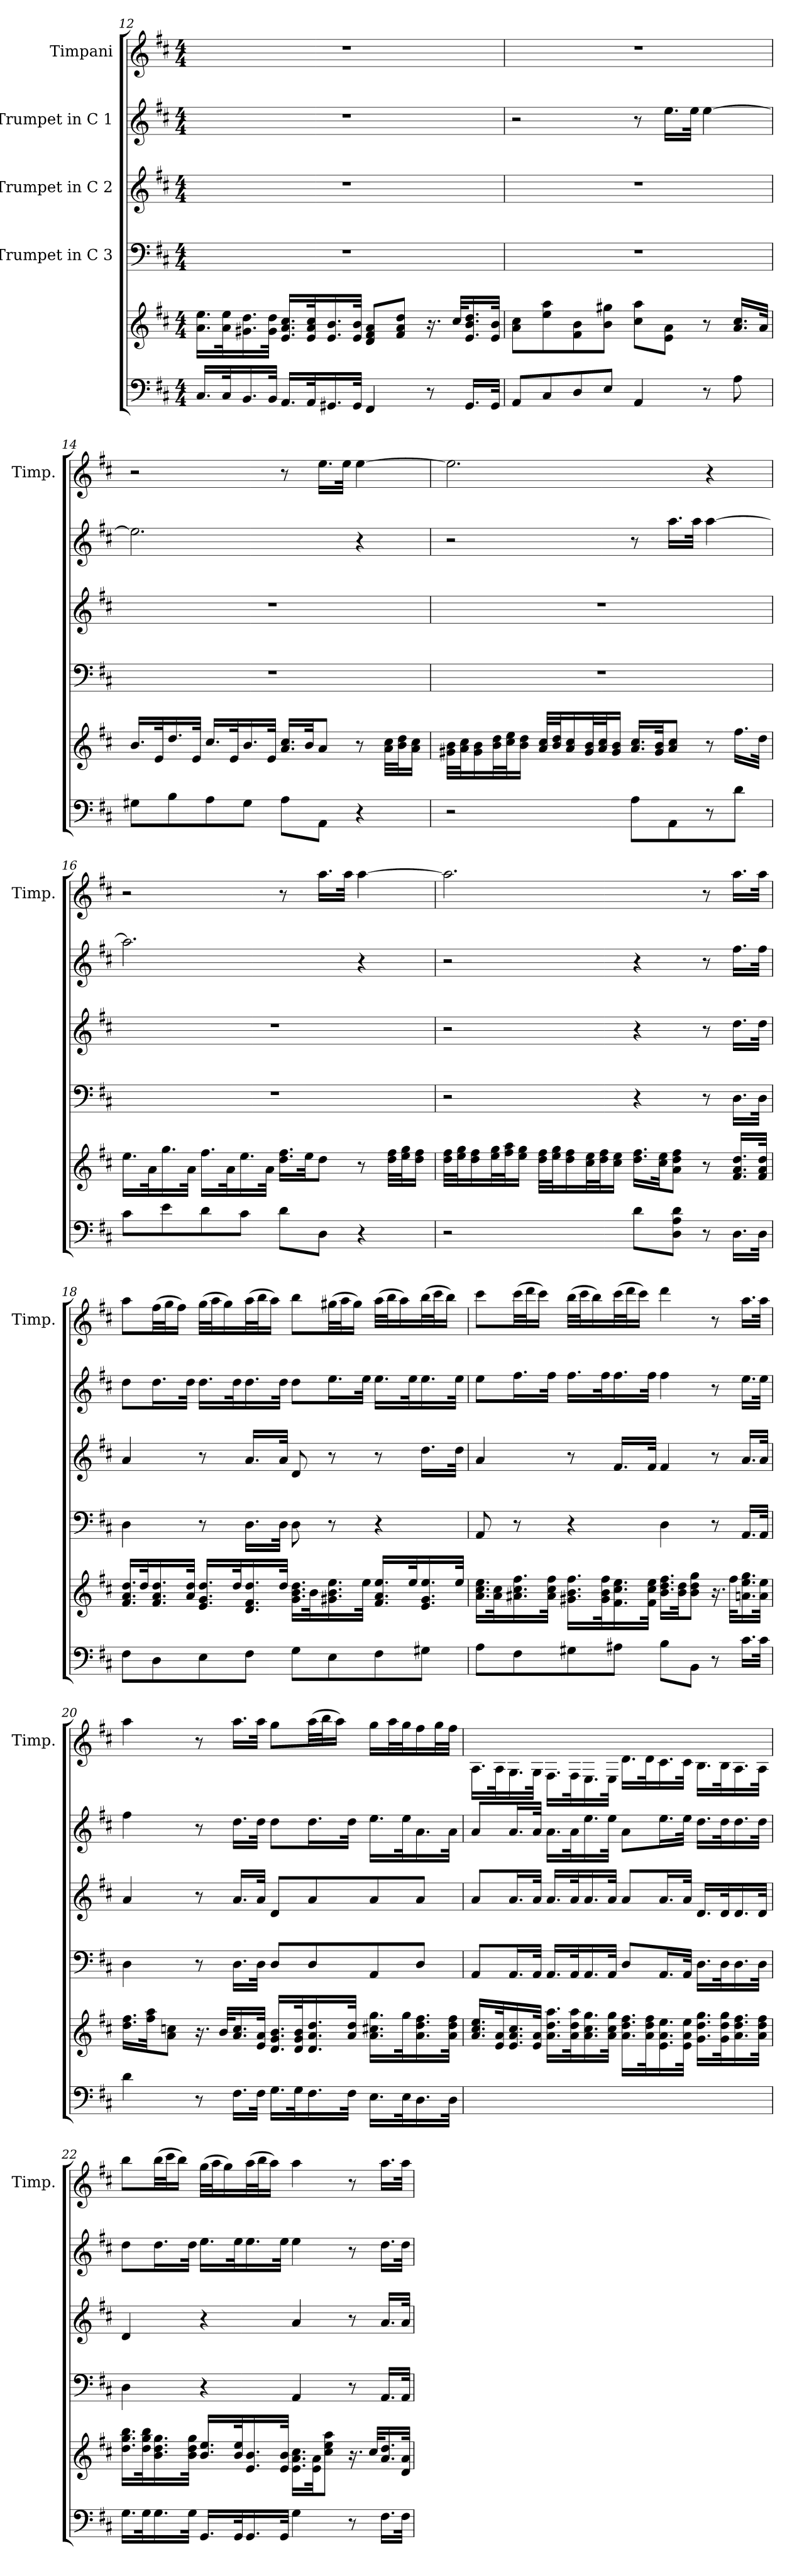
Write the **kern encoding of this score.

**kern	**kern	**kern	**kern	**kern	**kern
*part5	*part5	*part4	*part3	*part2	*part1
*staff6	*staff5	*staff4	*staff3	*staff2	*staff1
*	*	*I"Trumpet in C 3	*I"Trumpet in C 2	*I"Trumpet in C 1	*I"Timpani
*	*	*	*	*	*I'Timp.
*clefF4	*clefG2	*clefF4	*clefG2	*clefG2	*clefG2
*k[f#c#]	*k[f#c#]	*k[f#c#]	*k[f#c#]	*k[f#c#]	*k[f#c#]
*	*D:	*D:	*D:	*D:	*D:
*M4/4	*M4/4	*M4/4	*M4/4	*M4/4	*M4/4
=12	=12	=12	=12	=12	=12
16.C#/LL	16.a\ 16.ee\LL	1r	1r	1r	1r
32C#/k	32a\ 32ee\k	.	.	.	.
16.BB/	16.g#X\ 16.dd\	.	.	.	.
32BB/JJk	32g#\ 32dd\JJk	.	.	.	.
16.AA/LL	16.e/ 16.a/ 16.cc#/LL	.	.	.	.
32AA/k	32e/ 32a/ 32cc#/k	.	.	.	.
16.GG#X/	16.e/ 16.b/	.	.	.	.
32GG#/JJk	32e/ 32b/JJk	.	.	.	.
4FF#/	8d/ 8f#/ 8a/L	.	.	.	.
.	8f#/ 8a/ 8dd/J	.	.	.	.
8r	16.r	.	.	.	.
.	32cc#/KLL	.	.	.	.
16.GG#/LL	16.e/ 16.b/ 16.dd/	.	.	.	.
32GG#/JJk	32e/ 32b/JJk	.	.	.	.
!!LO:PB:g=z
=13	=13	=13	=13	=13	=13
8AA/L	8a\ 8cc#\L	1r	1r	2r	1r
8C#/	8ee\ 8aa\	.	.	.	.
8D/	8f#\ 8b\	.	.	.	.
8E/J	8b\ 8gg#X\J	.	.	.	.
4AA/	8cc#\ 8aa\L	.	.	8r	.
.	8e\ 8a\J	.	.	16.ee\LL	.
.	.	.	.	32ee\JJk	.
8r	8r	.	.	[4ee\	.
8A\	16.a/ 16.cc#/LL	.	.	.	.
.	32a/JJk	.	.	.	.
=14	=14	=14	=14	=14	=14
8G#X\L	16.b/LL	1r	1r	2.ee\]	2r
.	32e/k	.	.	.	.
8B\	16.dd/	.	.	.	.
.	32e/JJk	.	.	.	.
8A\	16.cc#/LL	.	.	.	.
.	32e/k	.	.	.	.
8G#\J	16.b/	.	.	.	.
.	32e/JJk	.	.	.	.
8A\L	16.a/ 16.cc#/LL	.	.	.	8r
.	32b/Jk	.	.	.	.
8AA\J	8a/J	.	.	.	16.ee\LL
.	.	.	.	.	32ee\JJk
4r	8r	.	.	4r	[4ee\
.	32a\ 32cc#\LLL	.	.	.	.
.	32b\ 32dd\J	.	.	.	.
.	16a\ 16cc#\JJ	.	.	.	.
=15	=15	=15	=15	=15	=15
2r	32g#X\ 32b\LLL	1r	1r	2r	2.ee\]
.	32a\ 32cc#\J	.	.	.	.
.	16g#\ 16b\	.	.	.	.
.	32b\ 32dd\L	.	.	.	.
.	32cc#\ 32ee\J	.	.	.	.
.	16b\ 16dd\JJ	.	.	.	.
.	32a/ 32cc#/LLL	.	.	.	.
.	32b/ 32dd/J	.	.	.	.
.	16a/ 16cc#/	.	.	.	.
.	32g#/ 32b/L	.	.	.	.
.	32a/ 32cc#/J	.	.	.	.
.	16g#/ 16b/JJ	.	.	.	.
8A\L	16.a/ 16.cc#/LL	.	.	8r	.
.	32g#/ 32b/Jk	.	.	.	.
8AA\	8a/ 8cc#/J	.	.	16.aa\LL	.
.	.	.	.	32aa\JJk	.
8r	8r	.	.	[4aa\	4r
8d\J	16.ff#\LL	.	.	.	.
.	32dd\JJk	.	.	.	.
!!LO:LB:g=z
=16	=16	=16	=16	=16	=16
8c#\L	16.ee\LL	1r	1r	2.aa\]	2r
.	32a\k	.	.	.	.
8e\	16.gg\	.	.	.	.
.	32a\JJk	.	.	.	.
8d\	16.ff#\LL	.	.	.	.
.	32a\k	.	.	.	.
8c#\J	16.ee\	.	.	.	.
.	32a\JJk	.	.	.	.
8d\L	16.dd\ 16.ff#\LL	.	.	.	8r
.	32ee\Jk	.	.	.	.
8D\J	8dd\J	.	.	.	16.aa\LL
.	.	.	.	.	32aa\JJk
4r	8r	.	.	4r	[4aa\
.	32dd\ 32ff#\LLL	.	.	.	.
.	32ee\ 32gg\J	.	.	.	.
.	16dd\ 16ff#\JJ	.	.	.	.
=17	=17	=17	=17	=17	=17
2r	32dd\ 32ff#\LLL	2r	2r	2r	2.aa\]
.	32ee\ 32gg\J	.	.	.	.
.	16dd\ 16ff#\	.	.	.	.
.	32ee\ 32gg\L	.	.	.	.
.	32ff#\ 32aa\J	.	.	.	.
.	16ee\ 16gg\JJ	.	.	.	.
.	32dd\ 32ff#\LLL	.	.	.	.
.	32ee\ 32gg\J	.	.	.	.
.	16dd\ 16ff#\	.	.	.	.
.	32cc#\ 32ee\L	.	.	.	.
.	32dd\ 32ff#\J	.	.	.	.
.	16cc#\ 16ee\JJ	.	.	.	.
8d\L	16.dd\ 16.ff#\LL	4r	4r	4r	.
.	32cc#\ 32ee\Jk	.	.	.	.
8D\ 8A\ 8d\J	8a\ 8dd\ 8ff#\J	.	.	.	.
8r	8r	8r	8r	8r	8r
16.D\LL	16.f#/ 16.a/ 16.dd/LL	16.D\LL	16.dd\LL	16.ff#\LL	16.aa\LL
32D\JJk	32f#/ 32a/ 32dd/JJk	32D\JJk	32dd\JJk	32ff#\JJk	32aa\JJk
=18	=18	=18	=18	=18	=18
8F#\L	16.f#/ 16.a/ 16.dd/LL	4D\	4a/	8dd\L	8aa\L
.	32dd/k	.	.	.	.
8D\	16.f#/ 16.a/ 16.dd/	.	.	16.dd\L	(>32ff#\LL
.	.	.	.	.	32gg\J
.	.	.	.	.	16ff#\JJ)
.	32a/ 32dd/JJk	.	.	32dd\JJk	.
8E\	16.e/ 16.g/ 16.dd/LL	8r	8r	16.dd\LL	(>32gg\LLL
.	.	.	.	.	32aa\J
.	.	.	.	.	16gg\)
.	32dd/k	.	.	32dd\k	.
8F#\J	16.d/ 16.f#/ 16.dd/	16.D\LL	16.a/LL	16.dd\	(>32aa\L
.	.	.	.	.	32bb\J
.	.	.	.	.	16aa\JJ)
.	32dd/JJk	32D\JJk	32a/JJk	32dd\JJk	.
8G\L	16.g\ 16.b\ 16.dd\LL	8D\	8d/	8dd\L	8bb\L
.	32b\k	.	.	.	.
8E\	16.g#X\ 16.b\ 16.ee\	8r	8r	16.ee\L	(>32gg#X\LL
.	.	.	.	.	32aa\J
.	.	.	.	.	16gg#\JJ)
.	32ee\JJk	.	.	32ee\JJk	.
8F#\	16.f#/ 16.a/ 16.ee/LL	4r	8r	16.ee\LL	(>32aa\LLL
.	.	.	.	.	32bb\J
.	.	.	.	.	16aa\)
.	32ee/k	.	.	32ee\k	.
8G#X\J	16.e/ 16.g#/ 16.ee/	.	16.dd\LL	16.ee\	(>32bb\L
.	.	.	.	.	32ccc#\J
.	.	.	.	.	16bb\JJ)
.	32ee/JJk	.	32dd\JJk	32ee\JJk	.
!!LO:PB:g=z
=19	=19	=19	=19	=19	=19
8A\L	16.a\ 16.cc#\ 16.ee\LL	8AA/	4a/	8ee\L	8ccc#\L
.	32a\ 32cc#\k	.	.	.	.
8F#\	16.a#X\ 16.cc#\ 16.ff#\	8r	.	16.ff#\L	(>32ccc#\LL
.	.	.	.	.	32ddd\J
.	.	.	.	.	16ccc#\JJ)
.	32a#\ 32cc#\ 32ff#\JJk	.	.	32ff#\JJk	.
8G#X\	16.g#X\ 16.b\ 16.ff#\LL	4r	8r	16.ff#\LL	(>32bb\LLL
.	.	.	.	.	32ccc#\J
.	.	.	.	.	16bb\)
.	32g#\ 32b\ 32ff#\k	.	.	32ff#\k	.
8A#X\J	16.f#\ 16.cc#\ 16.ee\	.	16.f#/LL	16.ff#\	(>32ccc#\L
.	.	.	.	.	32ddd\J
.	.	.	.	.	16ccc#\JJ)
.	32f#\ 32cc#\ 32ee\JJk	.	32f#/JJk	32ff#\JJk	.
8B\L	16.b\ 16.dd\ 16.ff#\LL	4D\	4f#/	4ff#\	4ddd\
.	32b\ 32dd\Jk	.	.	.	.
8BB\J	8b\ 8dd\ 8gg\J	.	.	.	.
8r	16.r	8r	8r	8r	8r
.	32ff#\KLL	.	.	.	.
16.c#\LL	16.an\ 16.ee\ 16.gg\	16.AA/LL	16.a/LL	16.ee\LL	16.aa\LL
32c#\JJk	32a\ 32ee\JJk	32AA/JJk	32a/JJk	32ee\JJk	32aa\JJk
=20	=20	=20	=20	=20	=20
4d\	16.dd\ 16.ff#\LL	4D\	4a/	4ff#\	4aa\
.	32ff#\ 32aa\Jk	.	.	.	.
.	8a\ 8ccn\J	.	.	.	.
8r	16.r	8r	8r	8r	8r
.	32b/KLL	.	.	.	.
16.F#\LL	16.a/ 16.cc/	16.D\LL	16.a/LL	16.dd\LL	16.aa\LL
32F#\JJk	32e/ 32a/JJk	32D\JJk	32a/JJk	32dd\JJk	32aa\JJk
16.G\LL	16.d/ 16.g/ 16.b/LL	8D/L	8d/L	8dd\L	8gg\L
32G\k	32d/ 32g/ 32b/k	.	.	.	.
16.F#\	16.d/ 16.a/ 16.dd/	8D/	8a/	16.dd\L	(>32aa\LL
.	.	.	.	.	32bb\J
.	.	.	.	.	16aa\JJ)
32F#\JJk	32a/ 32dd/JJk	.	.	32dd\JJk	.
16.E\LL	16.a\ 16.cc#X\ 16.gg\LL	8AA/	8a/	16.ee\LL	16gg\LL
.	.	.	.	.	32aa\L
32E\k	32gg\k	.	.	32ee\k	32gg\J
16.D\	16.a\ 16.dd\ 16.ff#\	8D/J	8a/J	16.a\	16ff#\
.	.	.	.	.	32gg\L
32D\JJk	32a\ 32dd\ 32ff#\JJk	.	.	32a\JJk	32ff#\JJJ
=21	=21	=21	=21	=21	=21
1ryy	16.a/ 16.cc#/ 16.ee/LL	8AA/L	8a/L	8a/L	16.A\LL
.	32e/ 32a/k	.	.	.	32A\k
.	16.e/ 16.a/ 16.cc#/	16.AA/L	16.a/L	16.a/L	16.G\
.	32e/ 32a/JJk	32AA/JJk	32a/JJk	32a/JJk	32G\JJk
.	16.a\ 16.dd\ 16.aa\LL	16.AA/LL	16.a/LL	16.a\LL	16.F#\LL
.	32a\ 32dd\ 32aa\k	32AA/k	32a/k	32a\k	32F#\k
.	16.a\ 16.cc#\ 16.gg\	16.AA/	16.a/	16.ee\	16.E\
.	32a\ 32cc#\ 32gg\JJk	32AA/JJk	32a/JJk	32ee\JJk	32E\JJk
.	16.a\ 16.dd\ 16.ff#\LL	8D/L	8a/L	8a\L	16.d\LL
.	32a\ 32dd\ 32ff#\k	.	.	.	32d\k
.	16.e\ 16.a\ 16.ee\	16.AA/L	16.a/L	16.ee\L	16.c#\
.	32e\ 32a\ 32ee\JJk	32AA/JJk	32a/JJk	32ee\JJk	32c#\JJk
.	16.g\ 16.dd\ 16.gg\LL	16.D\LL	16.d/LL	16.dd\LL	16.B\LL
.	32g\ 32dd\ 32gg\k	32D\k	32d/k	32dd\k	32B\k
.	16.a\ 16.dd\ 16.ff#\	16.D\	16.d/	16.dd\	16.A\
.	32a\ 32dd\ 32ff#\JJk	32D\JJk	32d/JJk	32dd\JJk	32A\JJk
=22	=22	=22	=22	=22	=22
16.G\LL	16.dd\ 16.gg\ 16.bb\LL	4D\	4d/	8dd\L	8bb\L
32G\k	32dd\ 32gg\ 32bb\k	.	.	.	.
16.G\	16.b\ 16.dd\ 16.gg\	.	.	16.dd\L	(>32bb\LL
.	.	.	.	.	32ccc#\J
.	.	.	.	.	16bb\JJ)
32G\JJk	32b\ 32dd\ 32gg\JJk	.	.	32dd\JJk	.
16.GG/LL	16.b/ 16.ee/LL	4r	4r	16.ee\LL	(>32gg\LLL
.	.	.	.	.	32aa\J
.	.	.	.	.	16gg\)
32GG/k	32b/ 32ee/k	.	.	32ee\k	.
16.GG/	16.e/ 16.b/	.	.	16.ee\	(>32aa\L
.	.	.	.	.	32bb\J
.	.	.	.	.	16aa\JJ)
32GG/JJk	32e/ 32b/JJk	.	.	32ee\JJk	.
4G\	16.e\ 16.a\ 16.cc#\LL	4AA/	4a/	4ee\	4aa\
.	32e\ 32a\Jk	.	.	.	.
.	8cc#\ 8ee\ 8aa\J	.	.	.	.
8r	16.r	8r	8r	8r	8r
.	32cc#/KLL	.	.	.	.
16.F#\LL	16.a/ 16.dd/	16.AA/LL	16.a/LL	16.dd\LL	16.aa\LL
32F#\JJk	32d/ 32a/JJk	32AA/JJk	32a/JJk	32dd\JJk	32aa\JJk
=	=	=	=	=	=
*-	*-	*-	*-	*-	*-
